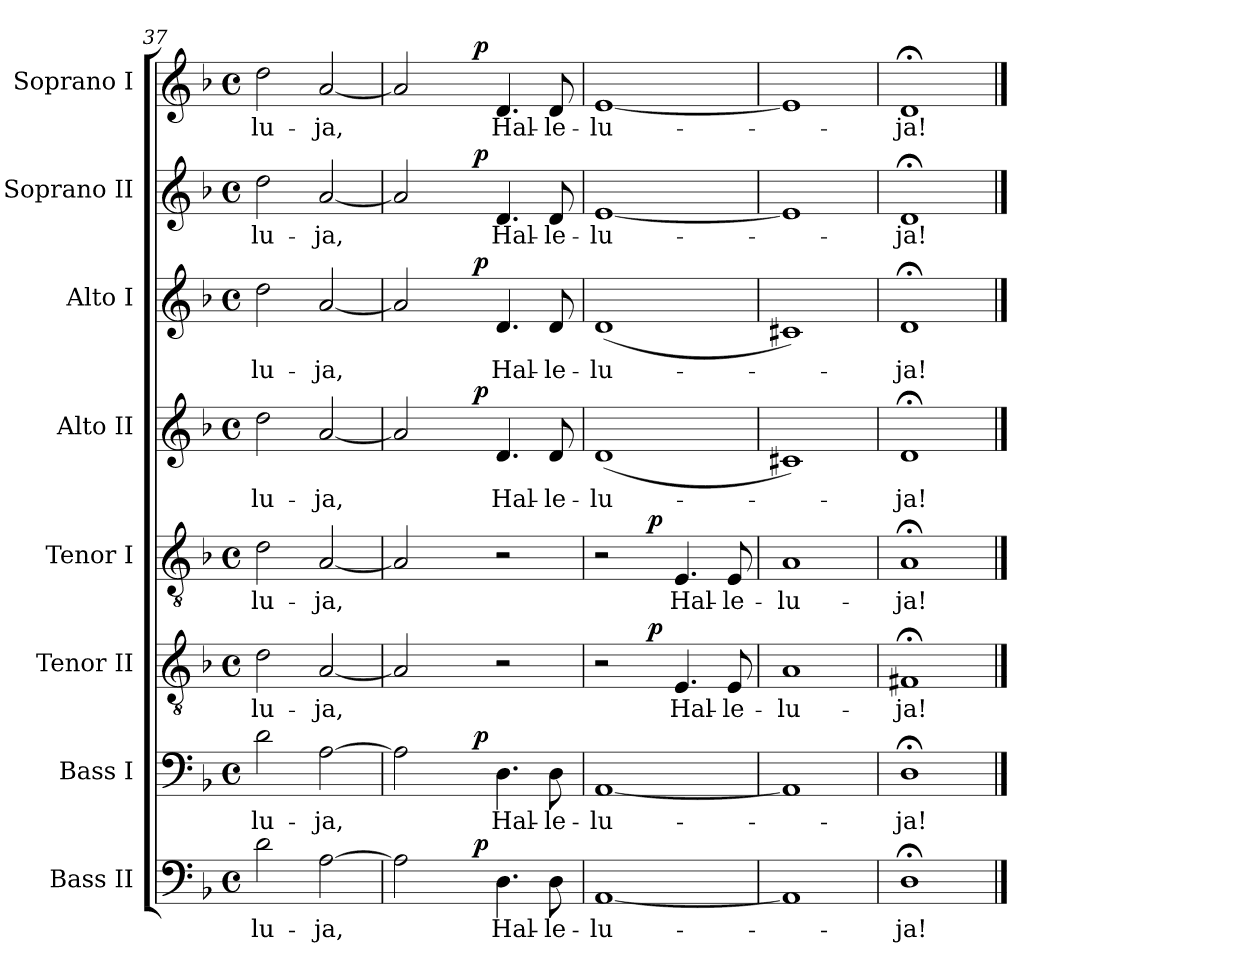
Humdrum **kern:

**kern	**text	**dynam	**kern	**text	**dynam	**kern	**text	**dynam	**kern	**text	**dynam	**kern	**text	**dynam	**kern	**text	**dynam	**kern	**text	**dynam	**kern	**text	**dynam
*part8	*part8	*part8	*part7	*part7	*part7	*part6	*part6	*part6	*part5	*part5	*part5	*part4	*part4	*part4	*part3	*part3	*part3	*part2	*part2	*part2	*part1	*part1	*part1
*staff8	*staff8	*staff8	*staff7	*staff7	*staff7	*staff6	*staff6	*staff6	*staff5	*staff5	*staff5	*staff4	*staff4	*staff4	*staff3	*staff3	*staff3	*staff2	*staff2	*staff2	*staff1	*staff1	*staff1
*I"Bass II	*	*	*I"Bass I	*	*	*I"Tenor II	*	*	*I"Tenor I	*	*	*I"Alto II	*	*	*I"Alto I	*	*	*I"Soprano II	*	*	*I"Soprano I	*	*
*	*	*	*	*	*	*	*	*	*	*	*	*	*	*	*	*	*	*I'Pno	*	*	*I'Pno	*	*
*clefF4	*	*	*clefF4	*	*	*clefGv2	*	*	*clefGv2	*	*	*clefG2	*	*	*clefG2	*	*	*clefG2	*	*	*clefG2	*	*
*k[b-]	*	*	*k[b-]	*	*	*k[b-]	*	*	*k[b-]	*	*	*k[b-]	*	*	*k[b-]	*	*	*k[b-]	*	*	*k[b-]	*	*
*d:	*	*	*d:	*	*	*d:	*	*	*d:	*	*	*d:	*	*	*d:	*	*	*d:	*	*	*d:	*	*
*M4/4	*	*	*M4/4	*	*	*M4/4	*	*	*M4/4	*	*	*M4/4	*	*	*M4/4	*	*	*M4/4	*	*	*M4/4	*	*
*met(c)	*	*	*met(c)	*	*	*met(c)	*	*	*met(c)	*	*	*met(c)	*	*	*met(c)	*	*	*met(c)	*	*	*met(c)	*	*
=37	=37	=37	=37	=37	=37	=37	=37	=37	=37	=37	=37	=37	=37	=37	=37	=37	=37	=37	=37	=37	=37	=37	=37
2d\	-lu-	.	2d\	-lu-	.	2d\	-lu-	.	2d\	-lu-	.	2dd\	-lu-	.	2dd\	-lu-	.	2dd\	-lu-	.	2dd\	-lu-	.
[2A\	-ja,	.	[2A\	-ja,	.	[2A/	-ja,	.	[2A/	-ja,	.	[2a/	-ja,	.	[2a/	-ja,	.	[2a/	-ja,	.	[2a/	-ja,	.
=38	=38	=38	=38	=38	=38	=38	=38	=38	=38	=38	=38	=38	=38	=38	=38	=38	=38	=38	=38	=38	=38	=38	=38
*^	*	*	*^	*	*	*	*	*	*	*	*	*^	*	*	*^	*	*	*^	*	*	*^	*	*
2A\]	4ryy	.	.	2A\]	4ryy	.	.	2A/]	.	.	2A/]	.	.	2a/]	4ryy	.	.	2a/]	4ryy	.	.	2a/]	4ryy	.	.	2a/]	4ryy	.	.
.	8ryy	.	.	.	8ryy	.	.	.	.	.	.	.	.	.	8ryy	.	.	.	8ryy	.	.	.	8ryy	.	.	.	8ryy	.	.
.	32ryy	.	.	.	32ryy	.	.	.	.	.	.	.	.	.	32ryy	.	.	.	32ryy	.	.	.	32ryy	.	.	.	32ryy	.	.
!	!	!	!LO:DY:a	!	!	!	!LO:DY:a	!	!	!	!	!	!	!	!	!	!LO:DY:a	!	!	!	!LO:DY:a	!	!	!	!LO:DY:a	!	!	!	!LO:DY:a
.	2ryy	.	p	.	2ryy	.	p	.	.	.	.	.	.	.	2ryy	.	p	.	2ryy	.	p	.	2ryy	.	p	.	2ryy	.	p
4.D\	.	Hal-	.	4.D\	.	Hal-	.	2r	.	.	2r	.	.	4.d/	.	Hal-	.	4.d/	.	Hal-	.	4.d/	.	Hal-	.	4.d/	.	Hal-	.
8D\	.	-le-	.	8D\	.	-le-	.	.	.	.	.	.	.	8d/	.	-le-	.	8d/	.	-le-	.	8d/	.	-le-	.	8d/	.	-le-	.
.	16.ryy	.	.	.	16.ryy	.	.	.	.	.	.	.	.	.	16.ryy	.	.	.	16.ryy	.	.	.	16.ryy	.	.	.	16.ryy	.	.
*v	*v	*	*	*	*	*	*	*	*	*	*	*	*	*v	*v	*	*	*v	*v	*	*	*v	*v	*	*	*v	*v	*	*
*	*	*	*v	*v	*	*	*	*	*	*	*	*	*	*	*	*	*	*	*	*	*	*	*	*
=39	=39	=39	=39	=39	=39	=39	=39	=39	=39	=39	=39	=39	=39	=39	=39	=39	=39	=39	=39	=39	=39	=39	=39
*	*	*	*	*	*	*^	*	*	*^	*	*	*	*	*	*	*	*	*	*	*	*	*	*
[1AA	-lu-	.	[1AA	-lu-	.	2r	4.ryy	.	.	2r	4.ryy	.	.	(1d	-lu-	.	(1d	-lu-	.	[1e	-lu-	.	[1e	-lu-	.
!	!	!	!	!	!	!	!	!	!LO:DY:a	!	!	!	!LO:DY:a	!	!	!	!	!	!	!	!	!	!	!	!
.	.	.	.	.	.	.	2ryy	.	p	.	2ryy	.	p	.	.	.	.	.	.	.	.	.	.	.	.
.	.	.	.	.	.	4.E/	.	Hal-	.	4.E/	.	Hal-	.	.	.	.	.	.	.	.	.	.	.	.	.
.	.	.	.	.	.	8E/	8ryy	-le-	.	8E/	8ryy	-le-	.	.	.	.	.	.	.	.	.	.	.	.	.
*	*	*	*	*	*	*v	*v	*	*	*	*	*	*	*	*	*	*	*	*	*	*	*	*	*	*
*	*	*	*	*	*	*	*	*	*v	*v	*	*	*	*	*	*	*	*	*	*	*	*	*	*
=40	=40	=40	=40	=40	=40	=40	=40	=40	=40	=40	=40	=40	=40	=40	=40	=40	=40	=40	=40	=40	=40	=40	=40
1AA]	.	.	1AA]	.	.	1A	-lu-	.	1A	-lu-	.	1c#X)	.	.	1c#X)	.	.	1e]	.	.	1e]	.	.
=41	=41	=41	=41	=41	=41	=41	=41	=41	=41	=41	=41	=41	=41	=41	=41	=41	=41	=41	=41	=41	=41	=41	=41
1D;<	-ja!	.	1D;<	-ja!	.	1F#X;<	-ja!	.	1A;<	-ja!	.	1d;<	-ja!	.	1d;<	-ja!	.	1d;<	-ja!	.	1d;<	-ja!	.
==	==	==	==	==	==	==	==	==	==	==	==	==	==	==	==	==	==	==	==	==	==	==	==
*-	*-	*-	*-	*-	*-	*-	*-	*-	*-	*-	*-	*-	*-	*-	*-	*-	*-	*-	*-	*-	*-	*-	*-
